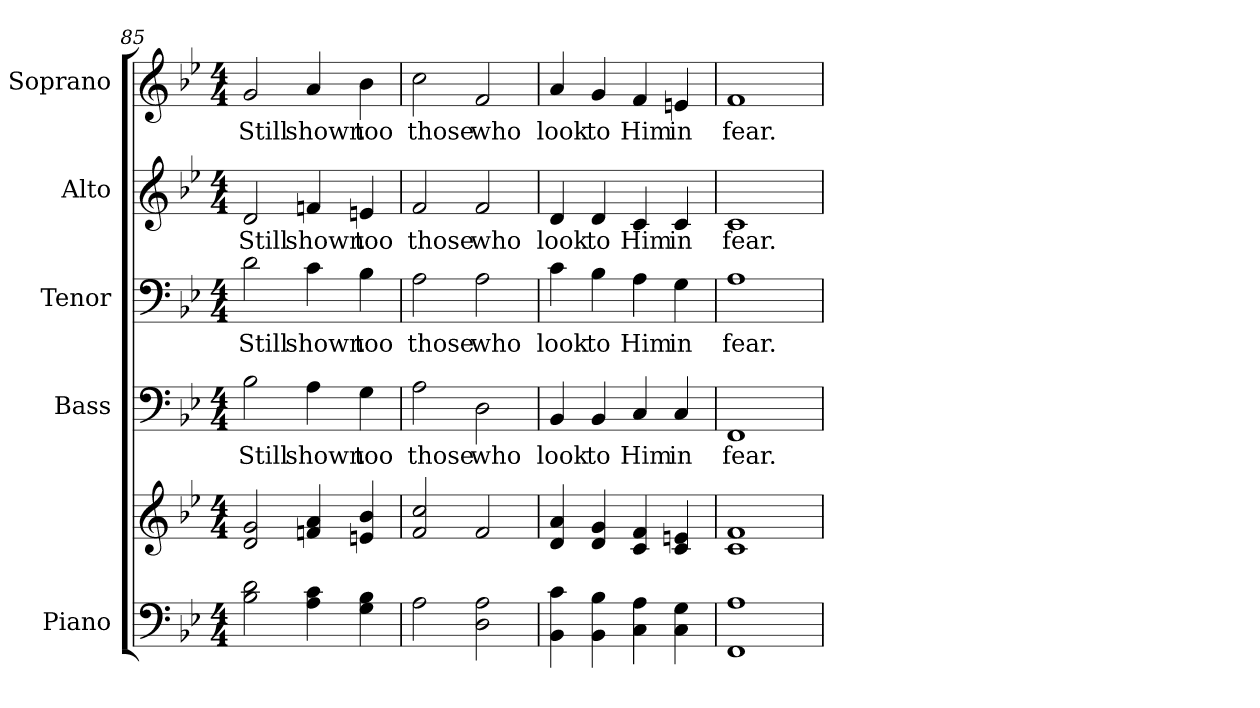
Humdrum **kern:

**kern	**kern	**kern	**text	**kern	**text	**kern	**text	**kern	**text
*part5	*part5	*part4	*part4	*part3	*part3	*part2	*part2	*part1	*part1
*staff6	*staff5	*staff4	*staff4	*staff3	*staff3	*staff2	*staff2	*staff1	*staff1
*I"Piano	*	*I"Bass	*	*I"Tenor	*	*I"Alto	*	*I"Soprano	*
*I'Pno.	*	*I'B.	*	*I'T.	*	*I'A.	*	*I'S.	*
!!LO:PB:g=z
*clefF4	*clefG2	*clefF4	*	*clefF4	*	*clefG2	*	*clefG2	*
*k[b-e-]	*k[b-e-]	*k[b-e-]	*	*k[b-e-]	*	*k[b-e-]	*	*k[b-e-]	*
*B-:	*B-:	*B-:	*	*B-:	*	*B-:	*	*B-:	*
*M4/4	*M4/4	*M4/4	*	*M4/4	*	*M4/4	*	*M4/4	*
=85	=85	=85	=85	=85	=85	=85	=85	=85	=85
!	!	!	!LO:LY:b:color=#000000	!	!	!	!	!	!
!	!	!	!	!	!LO:LY:b:color=#000000	!	!	!	!
!	!	!	!	!	!	!	!LO:LY:b:color=#000000	!	!
!	!	!	!	!	!	!	!	!	!LO:LY:b:color=#000000
2B-i\ 2di	2di/ 2gi	2B-i\	Still	2di\	Still	2di/	Still	2gi/	Still
!	!	!	!LO:LY:b:color=#000000	!	!	!	!	!	!
!	!	!	!	!	!LO:LY:b:color=#000000	!	!	!	!
!	!	!	!	!	!	!	!LO:LY:b:color=#000000	!	!
!	!	!	!	!	!	!	!	!	!LO:LY:b:color=#000000
4Ai\ 4ci	4fni/ 4ai	4Ai\	shown	4ci\	shown	4fni/	shown	4ai/	shown
!	!	!	!LO:LY:b:color=#000000	!	!	!	!	!	!
!	!	!	!	!	!LO:LY:b:color=#000000	!	!	!	!
!	!	!	!	!	!	!	!LO:LY:b:color=#000000	!	!
!	!	!	!	!	!	!	!	!	!LO:LY:b:color=#000000
4Gi\ 4B-i	4eni/ 4b-i	4Gi\	too	4B-i\	too	4eni/	too	4b-i\	too
=86	=86	=86	=86	=86	=86	=86	=86	=86	=86
!	!	!	!LO:LY:b:color=#000000	!	!	!	!	!	!
!	!	!	!	!	!LO:LY:b:color=#000000	!	!	!	!
!	!	!	!	!	!	!	!LO:LY:b:color=#000000	!	!
!	!	!	!	!	!	!	!	!	!LO:LY:b:color=#000000
2Ai\	2fi/ 2cci	2Ai\	those	2Ai\	those	2fi/	those	2cci\	those
!	!	!	!LO:LY:b:color=#000000	!	!	!	!	!	!
!	!	!	!	!	!LO:LY:b:color=#000000	!	!	!	!
!	!	!	!	!	!	!	!LO:LY:b:color=#000000	!	!
!	!	!	!	!	!	!	!	!	!LO:LY:b:color=#000000
2Di\ 2Ai	2fi/	2Di\	who	2Ai\	who	2fi/	who	2fi/	who
=87	=87	=87	=87	=87	=87	=87	=87	=87	=87
!	!	!	!LO:LY:b:color=#000000	!	!	!	!	!	!
!	!	!	!	!	!LO:LY:b:color=#000000	!	!	!	!
!	!	!	!	!	!	!	!LO:LY:b:color=#000000	!	!
!	!	!	!	!	!	!	!	!	!LO:LY:b:color=#000000
4BB-i\ 4ci	4di/ 4ai	4BB-i/	look	4ci\	look	4di/	look	4ai/	look
!	!	!	!LO:LY:b:color=#000000	!	!	!	!	!	!
!	!	!	!	!	!LO:LY:b:color=#000000	!	!	!	!
!	!	!	!	!	!	!	!LO:LY:b:color=#000000	!	!
!	!	!	!	!	!	!	!	!	!LO:LY:b:color=#000000
4BB-i\ 4B-i	4di/ 4gi	4BB-i/	to	4B-i\	to	4di/	to	4gi/	to
!	!	!	!LO:LY:b:color=#000000	!	!	!	!	!	!
!	!	!	!	!	!LO:LY:b:color=#000000	!	!	!	!
!	!	!	!	!	!	!	!LO:LY:b:color=#000000	!	!
!	!	!	!	!	!	!	!	!	!LO:LY:b:color=#000000
4Ci\ 4Ai	4ci/ 4fi	4Ci/	Him	4Ai\	Him	4ci/	Him	4fi/	Him
!	!	!	!LO:LY:b:color=#000000	!	!	!	!	!	!
!	!	!	!	!	!LO:LY:b:color=#000000	!	!	!	!
!	!	!	!	!	!	!	!LO:LY:b:color=#000000	!	!
!	!	!	!	!	!	!	!	!	!LO:LY:b:color=#000000
4Ci\ 4Gi	4ci/ 4eni	4Ci/	in	4Gi\	in	4ci/	in	4eni/	in
=88	=88	=88	=88	=88	=88	=88	=88	=88	=88
!	!	!	!LO:LY:b:color=#000000	!	!	!	!	!	!
!	!	!	!	!	!LO:LY:b:color=#000000	!	!	!	!
!	!	!	!	!	!	!	!LO:LY:b:color=#000000	!	!
!	!	!	!	!	!	!	!	!	!LO:LY:b:color=#000000
1FFi 1Ai	1ci 1fi	1FFi	fear.	1Ai	fear.	1ci	fear.	1fi	fear.
=	=	=	=	=	=	=	=	=	=
*-	*-	*-	*-	*-	*-	*-	*-	*-	*-
